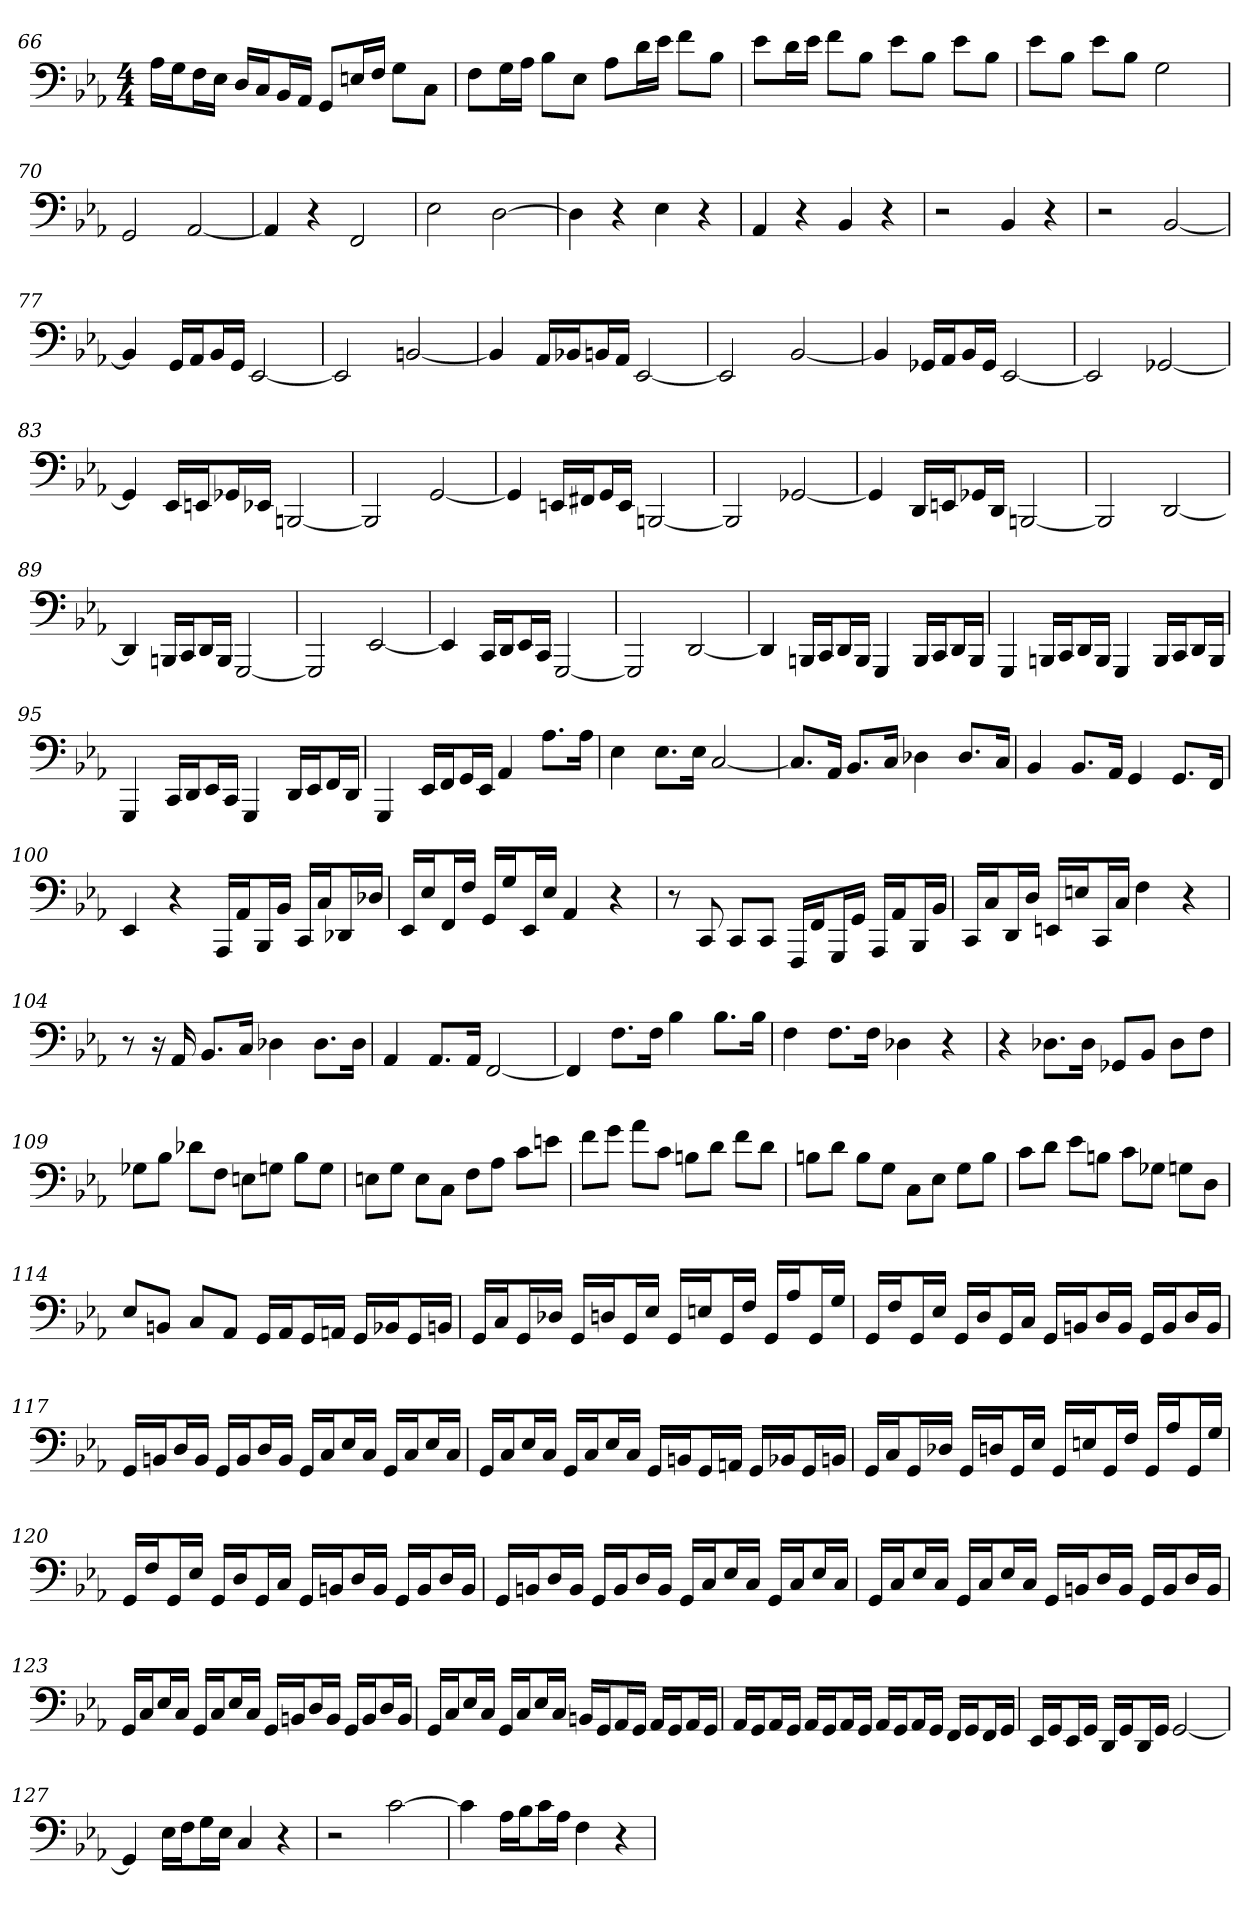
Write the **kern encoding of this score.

**kern
*part1
*staff1
*clefF4
*k[b-e-a-]
*E-:
*M4/4
=66
16A-\LL
16G\J
16F\L
16E-\JJ
16D/LL
16C/J
16BB-/L
16AA-/JJ
8GG/L
16En/L
16F/JJ
8G\L
8C\J
=67
8F\L
16G\L
16A-\JJ
8B-\L
8E-\J
8A-\L
16d\L
16e-\JJ
8f\L
8B-\J
=68
8e-\L
16d\L
16e-\JJ
8f\L
8B-\J
8e-\L
8B-\J
8e-\L
8B-\J
=69
8e-\L
8B-\J
8e-\L
8B-\J
2G
=70
2GG
[2AA-
=71
4AA-]
4r
2FF
=72
2E-
[2D
=73
4D]
4r
4E-
4r
=74
4AA-
4r
4BB-
4r
=75
2r
4BB-
4r
=76
2r
[2BB-
=77
4BB-]
16GG/LL
16AA-/J
16BB-/L
16GG/JJ
[2EE-
=78
2EE-]
[2BBn
=79
4BB]
16AA-/LL
16BB-X/J
16BBn/L
16AA-/JJ
[2EE-
=80
2EE-]
[2BB-
=81
4BB-]
16GG-X/LL
16AA-/J
16BB-/L
16GG-/JJ
[2EE-
=82
2EE-]
[2GG-X
=83
4GG-]
16EE-/LL
16EEn/J
16GG-X/L
16EE-X/JJ
[2BBBn
=84
2BBB]
[2GG
=85
4GG]
16EEn/LL
16FF#X/J
16GG/L
16EE/JJ
[2BBBn
=86
2BBB]
[2GG-X
=87
4GG-]
16DD/LL
16EEn/J
16GG-X/L
16DD/JJ
[2BBBn
=88
2BBB]
[2DD
=89
4DD]
16BBBn/LL
16CC/J
16DD/L
16BBB/JJ
[2GGG
=90
2GGG]
[2EE-
=91
4EE-]
16CC/LL
16DD/J
16EE-/L
16CC/JJ
[2GGG
=92
2GGG]
[2DD
=93
4DD]
16BBBn/LL
16CC/J
16DD/L
16BBB/JJ
4GGG
16BBB/LL
16CC/J
16DD/L
16BBB/JJ
=94
4GGG
16BBBn/LL
16CC/J
16DD/L
16BBB/JJ
4GGG
16BBB/LL
16CC/J
16DD/L
16BBB/JJ
=95
4GGG
16CC/LL
16DD/J
16EE-/L
16CC/JJ
4GGG
16DD/LL
16EE-/J
16FF/L
16DD/JJ
=96
4GGG
16EE-/LL
16FF/J
16GG/L
16EE-/JJ
4AA-
8.A-\L
16A-\Jk
=97
4E-
8.E-\L
16E-\Jk
[2C
=98
8.C/L]
16AA-/Jk
8.BB-/L
16C/Jk
4D-X
8.D-/L
16C/Jk
=99
4BB-
8.BB-/L
16AA-/Jk
4GG
8.GG/L
16FF/Jk
=100
4EE-
4r
16AAA-/LL
16AA-/J
16BBB-/L
16BB-/JJ
16CC/LL
16C/J
16DD-X/L
16D-X/JJ
=101
16EE-/LL
16E-/J
16FF/L
16F/JJ
16GG/LL
16G/J
16EE-/L
16E-/JJ
4AA-
4r
=102
8r
8CC
8CC/L
8CC/J
16FFF/LL
16FF/J
16GGG/L
16GG/JJ
16AAA-/LL
16AA-/J
16BBB-/L
16BB-/JJ
=103
16CC/LL
16C/J
16DD/L
16D/JJ
16EEn/LL
16En/J
16CC/L
16C/JJ
4F
4r
=104
8r
16r
16AA-
8.BB-/L
16C/Jk
4D-X
8.D-\L
16D-\Jk
=105
4AA-
8.AA-/L
16AA-/Jk
[2FF
=106
4FF]
8.F\L
16F\Jk
4B-
8.B-\L
16B-\Jk
=107
4F
8.F\L
16F\Jk
4D-X
4r
=108
4r
8.D-X\L
16D-\Jk
8GG-X/L
8BB-/J
8D-\L
8F\J
=109
8G-X\L
8B-\J
8d-X\L
8F\J
8En\L
8Gn\J
8B-\L
8G\J
=110
8En\L
8G\J
8E\L
8C\J
8F\L
8A-\J
8c\L
8en\J
=111
8f\L
8g\J
8a-\L
8c\J
8Bn\L
8d\J
8f\L
8d\J
=112
8Bn\L
8d\J
8B\L
8G\J
8C\L
8E-\J
8G\L
8B\J
=113
8c\L
8d\J
8e-\L
8Bn\J
8c\L
8G-X\J
8Gn\L
8D\J
=114
8E-/L
8BBn/J
8C/L
8AA-/J
16GG/LL
16AA-/J
16GG/L
16AAn/JJ
16GG/LL
16BB-X/J
16GG/L
16BBn/JJ
=115
16GG/LL
16C/J
16GG/L
16D-X/JJ
16GG/LL
16Dn/J
16GG/L
16E-/JJ
16GG/LL
16En/J
16GG/L
16F/JJ
16GG/LL
16A-/J
16GG/L
16G/JJ
=116
16GG/LL
16F/J
16GG/L
16E-/JJ
16GG/LL
16D/J
16GG/L
16C/JJ
16GG/LL
16BBn/J
16D/L
16BB/JJ
16GG/LL
16BB/J
16D/L
16BB/JJ
=117
16GG/LL
16BBn/J
16D/L
16BB/JJ
16GG/LL
16BB/J
16D/L
16BB/JJ
16GG/LL
16C/J
16E-/L
16C/JJ
16GG/LL
16C/J
16E-/L
16C/JJ
=118
16GG/LL
16C/J
16E-/L
16C/JJ
16GG/LL
16C/J
16E-/L
16C/JJ
16GG/LL
16BBn/J
16GG/L
16AAn/JJ
16GG/LL
16BB-X/J
16GG/L
16BBn/JJ
=119
16GG/LL
16C/J
16GG/L
16D-X/JJ
16GG/LL
16Dn/J
16GG/L
16E-/JJ
16GG/LL
16En/J
16GG/L
16F/JJ
16GG/LL
16A-/J
16GG/L
16G/JJ
=120
16GG/LL
16F/J
16GG/L
16E-/JJ
16GG/LL
16D/J
16GG/L
16C/JJ
16GG/LL
16BBn/J
16D/L
16BB/JJ
16GG/LL
16BB/J
16D/L
16BB/JJ
=121
16GG/LL
16BBn/J
16D/L
16BB/JJ
16GG/LL
16BB/J
16D/L
16BB/JJ
16GG/LL
16C/J
16E-/L
16C/JJ
16GG/LL
16C/J
16E-/L
16C/JJ
=122
16GG/LL
16C/J
16E-/L
16C/JJ
16GG/LL
16C/J
16E-/L
16C/JJ
16GG/LL
16BBn/J
16D/L
16BB/JJ
16GG/LL
16BB/J
16D/L
16BB/JJ
=123
16GG/LL
16C/J
16E-/L
16C/JJ
16GG/LL
16C/J
16E-/L
16C/JJ
16GG/LL
16BBn/J
16D/L
16BB/JJ
16GG/LL
16BB/J
16D/L
16BB/JJ
=124
16GG/LL
16C/J
16E-/L
16C/JJ
16GG/LL
16C/J
16E-/L
16C/JJ
16BBn/LL
16GG/J
16AA-/L
16GG/JJ
16AA-/LL
16GG/J
16AA-/L
16GG/JJ
=125
16AA-/LL
16GG/J
16AA-/L
16GG/JJ
16AA-/LL
16GG/J
16AA-/L
16GG/JJ
16AA-/LL
16GG/J
16AA-/L
16GG/JJ
16FF/LL
16GG/J
16FF/L
16GG/JJ
=126
16EE-/LL
16GG/J
16EE-/L
16GG/JJ
16DD/LL
16GG/J
16DD/L
16GG/JJ
[2GG
=127
4GG]
16E-\LL
16F\J
16G\L
16E-\JJ
4C
4r
=128
2r
[2c
=129
4c]
16A-\LL
16B-\J
16c\L
16A-\JJ
4F
4r
=
*-
